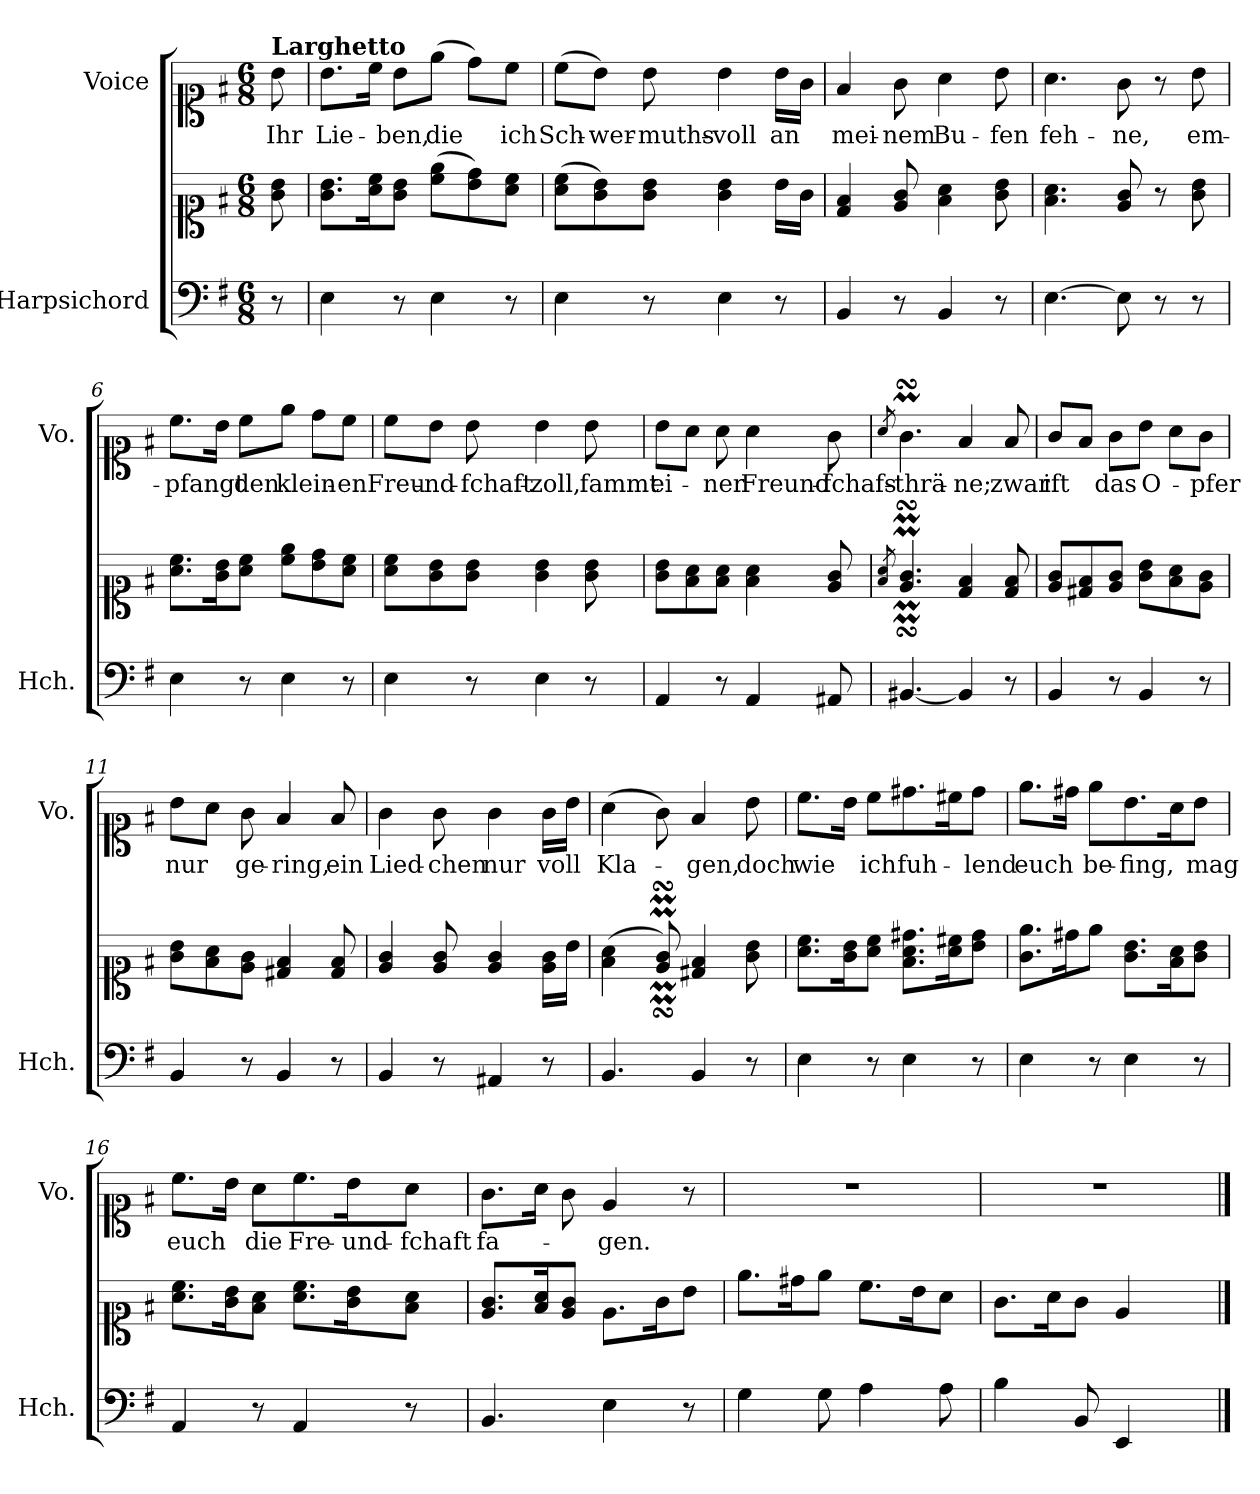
**kern	**kern	**kern	**text
*part2	*part2	*part1	*part1
*staff3	*staff2	*staff1	*staff1
*I"Harpsichord	*	*I"Voice	*
*I'Hch.	*	*I'Vo.	*
*clefF4	*clefC1	*clefC1	*
*k[f#]	*k[f#]	*k[f#]	*
*M6/8	*M6/8	*M6/8	*
=1	=1	=1	=1
!	!	!LO:TX:a:B:t=Larghetto	!
!	!	!	!LO:LY:b
8r	8g\ 8b\	8b\	Ihr
=2	=2	=2	=2
!	!	!	!LO:LY:b
4E\	8.g\ 8.b\L	8.b\L	Lie-
.	16a\ 16cc\K	16cc\Jk	.
!	!	!	!LO:LY:b
8r	8g\ 8b\J	8b\L	-ben,
!	!	!	!LO:LY:b
4E\	(8cc\ 8ee\L	(8ee\J	die
.	8b\ 8dd\)	8dd\L)	.
!	!	!	!LO:LY:b
8r	8a\ 8cc\J	8cc\J	ich
=3	=3	=3	=3
!	!	!	!LO:LY:b
4E\	(8a\ 8cc\L	(8cc\L	Sch-
!	!	!	!LO:LY:b
.	8g\ 8b\)	8b\J)	-wer-
!	!	!	!LO:LY:b
8r	8g\ 8b\J	8b\	-muths-
!	!	!	!LO:LY:b
4E\	4g\ 4b\	4b\	-voll
!	!	!	!LO:LY:b
8r	16b\LL	16b\LL	an
.	16g\JJ	16g\JJ	.
=4	=4	=4	=4
!	!	!	!LO:LY:b
4BB/	4d/ 4f#/	4f#/	mei-
!	!	!	!LO:LY:b
8r	8e/ 8g/	8g\	-nem
!	!	!	!LO:LY:b
4BB/	4f#\ 4a\	4a\	Bu-
!	!	!	!LO:LY:b
8r	8g\ 8b\	8b\	-fen
=5	=5	=5	=5
!	!	!	!LO:LY:b
[4.E\	4.f#\ 4.a\	4.a\	feh-
!	!	!	!LO:LY:b
8E\]	8e/ 8g/	8g\	-ne,
8r	8r	8r	.
!	!	!	!LO:LY:b
8r	8g\ 8b\	8b\	em-
!!LO:LB:g=z
=6	=6	=6	=6
!	!	!	!LO:LY:b
4E\	8.a\ 8.cc\L	8.cc\L	-pfangt
.	16g\ 16b\K	16b\Jk	.
!	!	!	!LO:LY:b
8r	8a\ 8cc\J	8cc\L	den
!	!	!	!LO:LY:b
4E\	8cc\ 8ee\L	8ee\J	klein-
.	8b\ 8dd\	8dd\L	.
!	!	!	!LO:LY:b
8r	8a\ 8cc\J	8cc\J	-en
=7	=7	=7	=7
!	!	!	!LO:LY:b
4E\	8a\ 8cc\L	8cc\L	Freu-
!	!	!	!LO:LY:b
.	8g\ 8b\	8b\J	-nd-
!	!	!	!LO:LY:b
8r	8g\ 8b\J	8b\	-fchaft-
!	!	!	!LO:LY:b
4E\	4g\ 4b\	4b\	-zoll,
!	!	!	!LO:LY:b
8r	8g\ 8b\	8b\	fammt
=8	=8	=8	=8
!	!	!	!LO:LY:b
4AA/	8g\ 8b\L	8b\L	ei-
.	8f#\ 8a\	8a\J	.
!	!	!	!LO:LY:b
8r	8f#\ 8a\J	8a\	-ner
!	!	!	!LO:LY:b
4AA/	4f#\ 4a\	4a\	Freund-
!	!	!	!LO:LY:b
8AA#X/	8e/ 8g/	8g\	-fchafs-
=9	=9	=9	=9
.	8qf#/ 8qa/	8qa/	.
!	!	!	!LO:LY:b
[4.BB#X/	4.e/MsSSS 4.g/MsSSS	4.gMsSSs\	-thrä-
!	!	!	!LO:LY:b
4BB#/]	4d/ 4f#/	4f#/	-ne;
!	!	!	!LO:LY:b
8r	8d/ 8f#/	8f#/	zwar
=10	=10	=10	=10
!	!	!	!LO:LY:b
4BB/	8e/ 8g/L	8g/L	ift
.	8d#X/ 8f#/	8f#/J	.
!	!	!	!LO:LY:b
8r	8e/ 8g/J	8g\L	das
!	!	!	!LO:LY:b
4BB/	8g\ 8b\L	8b\J	O-
.	8f#\ 8a\	8a\L	.
!	!	!	!LO:LY:b
8r	8e\ 8g\J	8g\J	-pfer
!!LO:LB:g=z
=11	=11	=11	=11
!	!	!	!LO:LY:b
4BB/	8g\ 8b\L	8b\L	nur
.	8f#\ 8a\	8a\J	.
!	!	!	!LO:LY:b
8r	8e\ 8g\J	8g\	ge-
!	!	!	!LO:LY:b
4BB/	4d#X/ 4f#/	4f#/	-ring,
!	!	!	!LO:LY:b
8r	8d#/ 8f#/	8f#/	ein
=12	=12	=12	=12
!	!	!	!LO:LY:b
4BB/	4e/ 4g/	4g\	Lied-
!	!	!	!LO:LY:b
8r	8e/ 8g/	8g\	-chen
!	!	!	!LO:LY:b
4AA#X/	4e/ 4g/	4g\	nur
!	!	!	!LO:LY:b
8r	16e\ 16g\LL	16g\LL	voll
.	16b\JJ	16b\JJ	.
=13	=13	=13	=13
!	!	!	!LO:LY:b
4.BB/	(4f#\ 4a\	(4a\	Kla-
.	8e/MsSSS 8g/MsSSS)	8g\)	.
!	!	!	!LO:LY:b
4BB/	4d#X/ 4f#/	4f#/	-gen,
!	!	!	!LO:LY:b
8r	8g\ 8b\	8b\	doch
=14	=14	=14	=14
!	!	!	!LO:LY:b
4E\	8.a\ 8.cc\L	8.cc\L	wie
.	16g\ 16b\K	16b\Jk	.
!	!	!	!LO:LY:b
8r	8a\ 8cc\J	8cc\L	ich
!	!	!	!LO:LY:b
4E\	8.f#\ 8.a\ 8.dd#X\L	8.dd#X\	fuh-
.	16a\ 16cc#X\K	16cc#X\K	.
!	!	!	!LO:LY:b
8r	8b\ 8dd#\J	8dd#\J	-lend
=15	=15	=15	=15
!	!	!	!LO:LY:b
4E\	8.g\ 8.ee\L	8.ee\L	euch
.	16dd#X\K	16dd#X\Jk	.
!	!	!	!LO:LY:b
8r	8ee\J	8ee\L	be-
!	!	!	!LO:LY:b
4E\	8.g\ 8.b\L	8.b\	-fing,
.	16f#\ 16a\K	16a\K	.
!	!	!	!LO:LY:b
8r	8g\ 8b\J	8b\J	mag
!!LO:PB:g=z
=16	=16	=16	=16
!	!	!	!LO:LY:b
4AA/	8.a\ 8.cc\L	8.cc\L	euch
.	16g\ 16b\K	16b\Jk	.
!	!	!	!LO:LY:b
8r	8f#\ 8a\J	8a\L	die
!	!	!	!LO:LY:b
4AA/	8.a\ 8.cc\L	8.cc\	Fre-
!	!	!	!LO:LY:b
.	16g\ 16b\K	16b\K	-und-
!	!	!	!LO:LY:b
8r	8f#\ 8a\J	8a\J	-fchaft
=17	=17	=17	=17
!	!	!	!LO:LY:b
4.BB/	8.e/ 8.g/L	8.g\L	fa-
.	16f#/ 16a/K	16a\Jk	.
.	8e/ 8g/J	8g\	.
!	!	!	!LO:LY:b
4E\	8.e\L	4e/	-gen.
.	16g\K	.	.
8r	8b\J	8r	.
=18	=18	=18	=18
4G\	8.ee\L	2.r	.
.	16dd#X\K	.	.
8G\	8ee\J	.	.
4A\	8.cc\L	.	.
.	16b\K	.	.
8A\	8a\J	.	.
=19	=19	=19	=19
4B\	8.g\L	2.r	.
.	16a\K	.	.
8BB/	8g\J	.	.
4EE/	4e/	.	.
8ryy	8ryy	.	.
==	==	==	==
*-	*-	*-	*-
